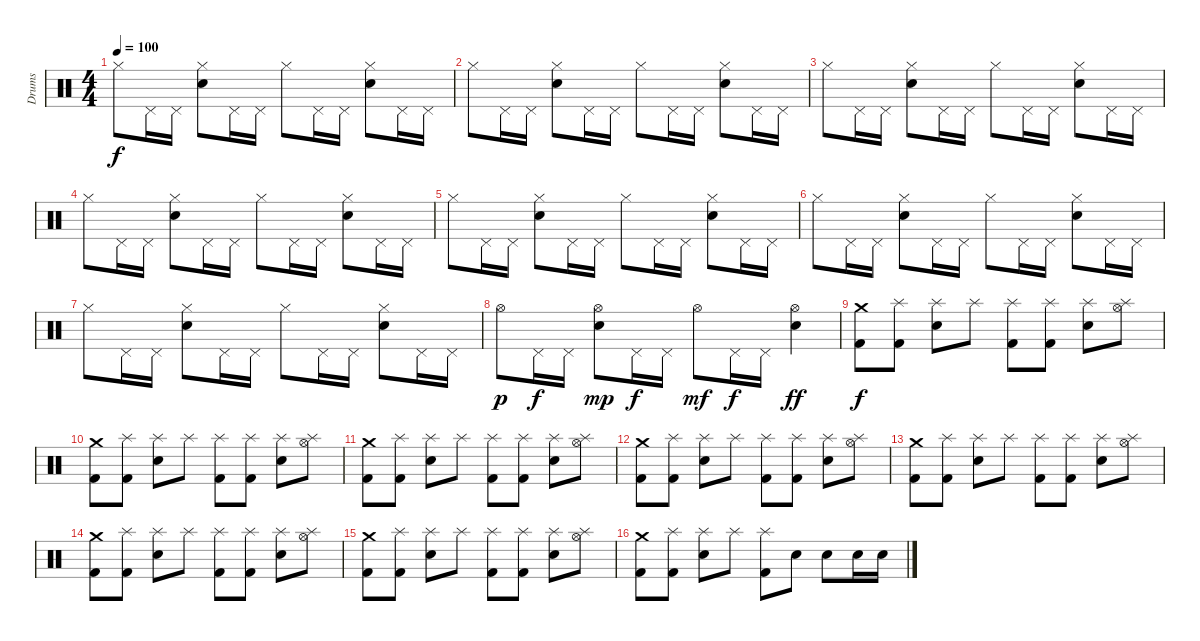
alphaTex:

\track ("Drums" "Drums") {instrument percussion}
\staff {score}
\articulation defaults
\ts (4 4)
\tempo 100
\clef neutral
\ks c "Hi-Hat (closed)".8{dy f} "Pedal Hi-Hat (hit)".16 "Pedal Hi-Hat (hit)".16
("Hi-Hat (closed)" "Snare (hit) 2").8 "Pedal Hi-Hat (hit)".16 "Pedal Hi-Hat (hit)".16 "Hi-Hat (closed)".8 "Pedal Hi-Hat (hit)".16 "Pedal Hi-Hat (hit)".16 ("Hi-Hat (closed)" "Snare (hit) 2").8 "Pedal Hi-Hat (hit)".16 "Pedal Hi-Hat (hit)".16 |
"Hi-Hat (closed)".8 "Pedal Hi-Hat (hit)".16 "Pedal Hi-Hat (hit)".16 ("Hi-Hat (closed)" "Snare (hit) 2").8 "Pedal Hi-Hat (hit)".16 "Pedal Hi-Hat (hit)".16 "Hi-Hat (closed)".8 "Pedal Hi-Hat (hit)".16 "Pedal Hi-Hat (hit)".16 ("Hi-Hat (closed)" "Snare (hit) 2").8 "Pedal Hi-Hat (hit)".16 "Pedal Hi-Hat (hit)".16 |
"Hi-Hat (closed)".8 "Pedal Hi-Hat (hit)".16 "Pedal Hi-Hat (hit)".16 ("Hi-Hat (closed)" "Snare (hit) 2").8 "Pedal Hi-Hat (hit)".16 "Pedal Hi-Hat (hit)".16 "Hi-Hat (closed)".8 "Pedal Hi-Hat (hit)".16 "Pedal Hi-Hat (hit)".16 ("Hi-Hat (closed)" "Snare (hit) 2").8 "Pedal Hi-Hat (hit)".16 "Pedal Hi-Hat (hit)".16 |
"Hi-Hat (closed)".8 "Pedal Hi-Hat (hit)".16 "Pedal Hi-Hat (hit)".16 ("Hi-Hat (closed)" "Snare (hit) 2").8 "Pedal Hi-Hat (hit)".16 "Pedal Hi-Hat (hit)".16 "Hi-Hat (closed)".8 "Pedal Hi-Hat (hit)".16 "Pedal Hi-Hat (hit)".16 ("Hi-Hat (closed)" "Snare (hit) 2").8 "Pedal Hi-Hat (hit)".16 "Pedal Hi-Hat (hit)".16 |
"Hi-Hat (closed)".8 "Pedal Hi-Hat (hit)".16 "Pedal Hi-Hat (hit)".16 ("Hi-Hat (closed)" "Snare (hit) 2").8 "Pedal Hi-Hat (hit)".16 "Pedal Hi-Hat (hit)".16 "Hi-Hat (closed)".8 "Pedal Hi-Hat (hit)".16 "Pedal Hi-Hat (hit)".16 ("Hi-Hat (closed)" "Snare (hit) 2").8 "Pedal Hi-Hat (hit)".16 "Pedal Hi-Hat (hit)".16 |
"Hi-Hat (closed)".8 "Pedal Hi-Hat (hit)".16 "Pedal Hi-Hat (hit)".16 ("Hi-Hat (closed)" "Snare (hit) 2").8 "Pedal Hi-Hat (hit)".16 "Pedal Hi-Hat (hit)".16 "Hi-Hat (closed)".8 "Pedal Hi-Hat (hit)".16 "Pedal Hi-Hat (hit)".16 ("Hi-Hat (closed)" "Snare (hit) 2").8 "Pedal Hi-Hat (hit)".16 "Pedal Hi-Hat (hit)".16 |
"Hi-Hat (closed)".8 "Pedal Hi-Hat (hit)".16 "Pedal Hi-Hat (hit)".16 ("Hi-Hat (closed)" "Snare (hit) 2").8 "Pedal Hi-Hat (hit)".16 "Pedal Hi-Hat (hit)".16 "Hi-Hat (closed)".8 "Pedal Hi-Hat (hit)".16 "Pedal Hi-Hat (hit)".16 ("Hi-Hat (closed)" "Snare (hit) 2").8 "Pedal Hi-Hat (hit)".16 "Pedal Hi-Hat (hit)".16 |
"Hi-Hat (open)".8{dy p} "Pedal Hi-Hat (hit)".16{dy f} "Pedal Hi-Hat (hit)".16 ("Hi-Hat (open)" "Snare (hit) 2").8{dy mp} "Pedal Hi-Hat (hit)".16{dy f} "Pedal Hi-Hat (hit)".16 "Hi-Hat (open)".8{dy mf} "Pedal Hi-Hat (hit)".16{dy f} "Pedal Hi-Hat (hit)".16 ("Hi-Hat (open)" "Snare (hit) 2").4{dy ff} |
("Crash medium (hit)" "Kick (hit) 2").8{dy f} ("Splash (hit)" "Kick (hit) 2").8 ("Splash (hit)" "Snare (hit) 2").8 "Splash (hit)".8 ("Splash (hit)" "Kick (hit) 2").8 ("Splash (hit)" "Kick (hit) 2").8 ("Splash (hit)" "Snare (hit) 2").8 ("Splash (hit)" "Hi-Hat (open)").8 |
("Crash medium (hit)" "Kick (hit) 2").8 ("Splash (hit)" "Kick (hit) 2").8 ("Splash (hit)" "Snare (hit) 2").8 "Splash (hit)".8 ("Splash (hit)" "Kick (hit) 2").8 ("Splash (hit)" "Kick (hit) 2").8 ("Splash (hit)" "Snare (hit) 2").8 ("Splash (hit)" "Hi-Hat (open)").8 |
("Crash medium (hit)" "Kick (hit) 2").8 ("Splash (hit)" "Kick (hit) 2").8 ("Splash (hit)" "Snare (hit) 2").8 "Splash (hit)".8 ("Splash (hit)" "Kick (hit) 2").8 ("Splash (hit)" "Kick (hit) 2").8 ("Splash (hit)" "Snare (hit) 2").8 ("Splash (hit)" "Hi-Hat (open)").8 |
("Crash medium (hit)" "Kick (hit) 2").8 ("Splash (hit)" "Kick (hit) 2").8 ("Splash (hit)" "Snare (hit) 2").8 "Splash (hit)".8 ("Splash (hit)" "Kick (hit) 2").8 ("Splash (hit)" "Kick (hit) 2").8 ("Splash (hit)" "Snare (hit) 2").8 ("Splash (hit)" "Hi-Hat (open)").8 |
("Crash medium (hit)" "Kick (hit) 2").8 ("Splash (hit)" "Kick (hit) 2").8 ("Splash (hit)" "Snare (hit) 2").8 "Splash (hit)".8 ("Splash (hit)" "Kick (hit) 2").8 ("Splash (hit)" "Kick (hit) 2").8 ("Splash (hit)" "Snare (hit) 2").8 ("Splash (hit)" "Hi-Hat (open)").8 |
("Crash medium (hit)" "Kick (hit) 2").8 ("Splash (hit)" "Kick (hit) 2").8 ("Splash (hit)" "Snare (hit) 2").8 "Splash (hit)".8 ("Splash (hit)" "Kick (hit) 2").8 ("Splash (hit)" "Kick (hit) 2").8 ("Splash (hit)" "Snare (hit) 2").8 ("Splash (hit)" "Hi-Hat (open)").8 |
("Crash medium (hit)" "Kick (hit) 2").8 ("Splash (hit)" "Kick (hit) 2").8 ("Splash (hit)" "Snare (hit) 2").8 "Splash (hit)".8 ("Splash (hit)" "Kick (hit) 2").8 ("Splash (hit)" "Kick (hit) 2").8 ("Splash (hit)" "Snare (hit) 2").8 ("Splash (hit)" "Hi-Hat (open)").8 |
("Crash medium (hit)" "Kick (hit) 2").8 ("Splash (hit)" "Kick (hit) 2").8 ("Splash (hit)" "Snare (hit) 2").8 "Splash (hit)".8 ("Splash (hit)" "Kick (hit) 2").8 "Snare (hit) 2".8 "Snare (hit) 2".8 "Snare (hit) 2".16 "Snare (hit) 2".16
